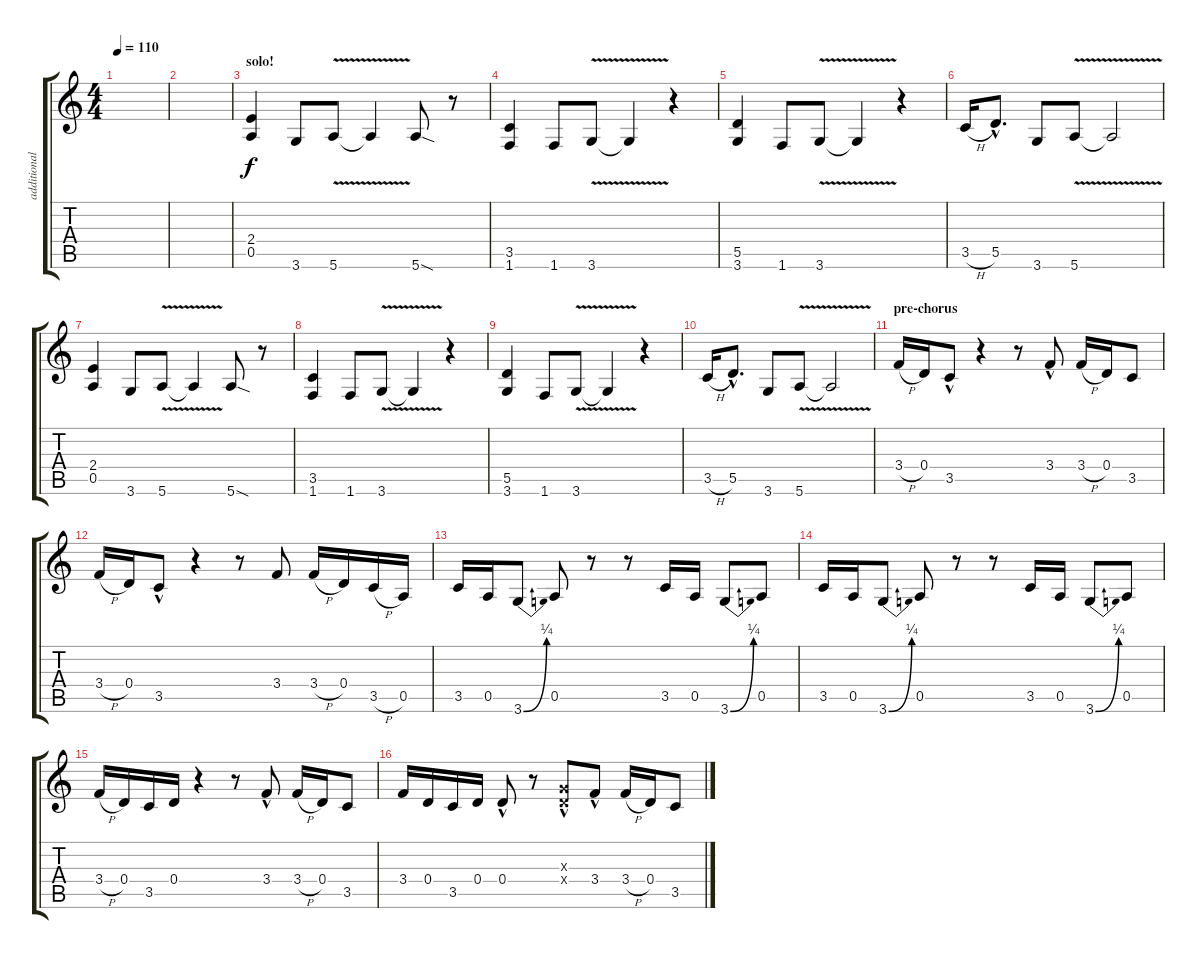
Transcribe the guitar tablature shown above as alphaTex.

\track ("additional guitar" "additional") {instrument distortionguitar}
\staff {score tabs}
\tuning (E4 B3 G3 D3 A2 E2) {hide}
\ts (4 4)
\tempo 110
\clef g2
\ks c
|
|
\section ("" "solo!")
(2.4 0.5).4 3.6.8 5.6{v}.8 5.6{t}.4 5.6{sod}.8 r.8 |
(3.5 1.6).4 1.6.8 3.6{v}.8 3.6{t}.4 r.4 |
(5.5 3.6).4 1.6.8 3.6{v}.8 3.6{t}.4 r.4 |
3.5{h}.16 5.5{hac}.8{d} 3.6.8 5.6{v}.8 5.6{t}.2 |
(2.4 0.5).4 3.6.8 5.6{v}.8 5.6{t}.4 5.6{sod}.8 r.8 |
(3.5 1.6).4 1.6.8 3.6{v}.8 3.6{t}.4 r.4 |
(5.5 3.6).4 1.6.8 3.6{v}.8 3.6{t}.4 r.4 |
3.5{h}.16 5.5{hac}.8{d} 3.6.8 5.6{v}.8 5.6{t}.2 |
\section ("" "pre-chorus")
3.4{h}.16 0.4.16 3.5{hac}.8 r.4 r.8 3.4{hac}.8 3.4{h}.16 0.4.16 3.5.8 |
3.4{h}.16 0.4.16 3.5{hac}.8 r.4 r.8 3.4.8 3.4{h}.16 0.4.16 3.5{h}.16 0.5.16 |
3.5.16 0.5.16 3.6{be (bend 0 0 60 1)}.8 0.5.8 r.8 r.8 3.5.16 0.5.16 3.6{be (bend 0 0 60 1)}.8 0.5.8 |
3.5.16 0.5.16 3.6{be (bend 0 0 60 1)}.8 0.5.8 r.8 r.8 3.5.16 0.5.16 3.6{be (bend 0 0 60 1)}.8 0.5.8 |
3.4{h}.16 0.4.16 3.5.16 0.4.16 r.4 r.8 3.4{hac}.8 3.4{h}.16 0.4.16 3.5.8 |
3.4.16 0.4.16 3.5.16 0.4.16 0.4{hac}.8 r.8 (0.3{hac x} 0.4{x}).8 3.4{hac}.8 3.4{h}.16 0.4.16 3.5.8
